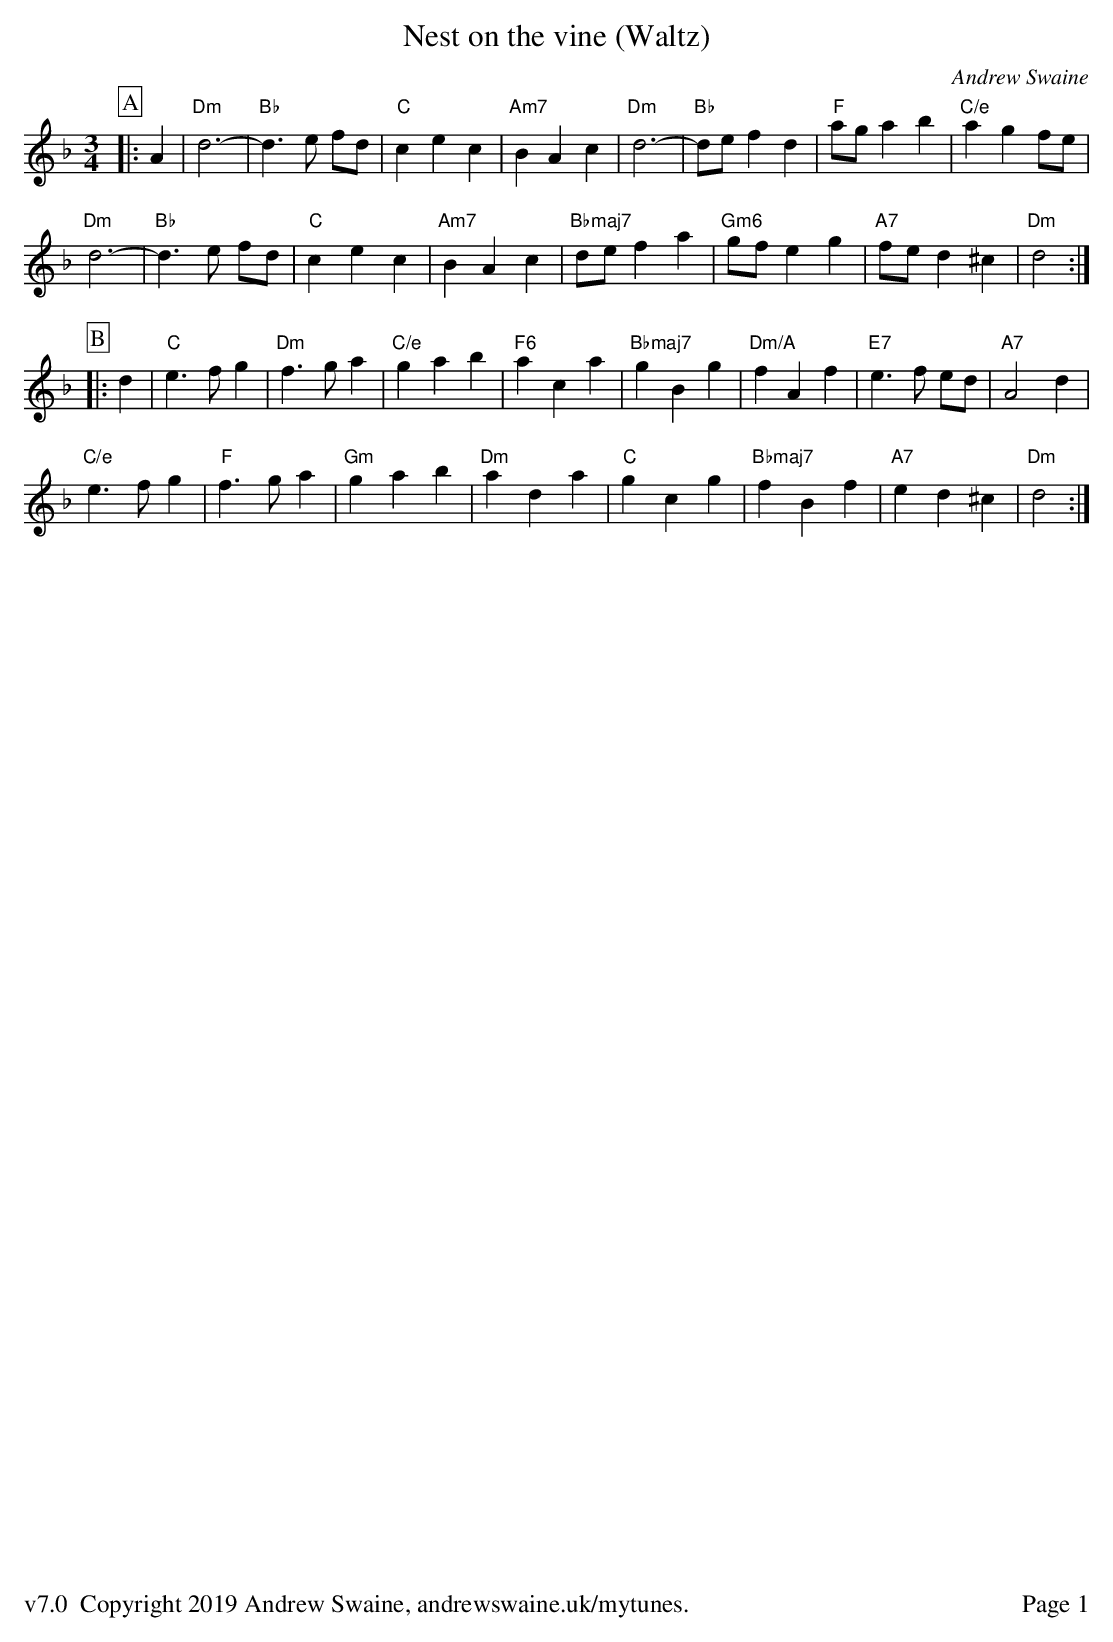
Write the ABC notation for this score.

X:1
T:Nest on the vine (Waltz)
C:Andrew Swaine
M:3/4
K:Dm
L:1/8
P:A
|:A2|"Dm"d6-|"Bb"d3e fd|"C"c2e2c2|"Am7"B2A2c2|"Dm"d6-|"Bb"def2d2|"F"aga2b2|"C/e"a2g2fe|
"Dm"d6-|"Bb"d3e fd|"C"c2e2c2|"Am7"B2A2c2|"Bbmaj7"def2a2|"Gm6"gfe2g2|"A7"fed2^c2|"Dm"d4:|
P:B
|:d2|"C"e3fg2|"Dm"f3ga2|"C/e"g2a2b2|"F6"a2c2a2|"Bbmaj7"g2B2g2|"Dm/A"f2A2f2|"E7"e3f ed|"A7"A4d2|
"C/e"e3fg2|"F"f3ga2|"Gm"g2a2b2|"Dm"a2d2a2|"C"g2c2g2|"Bbmaj7"f2B2f2|"A7"e2d2^c2|"Dm"d4:|
